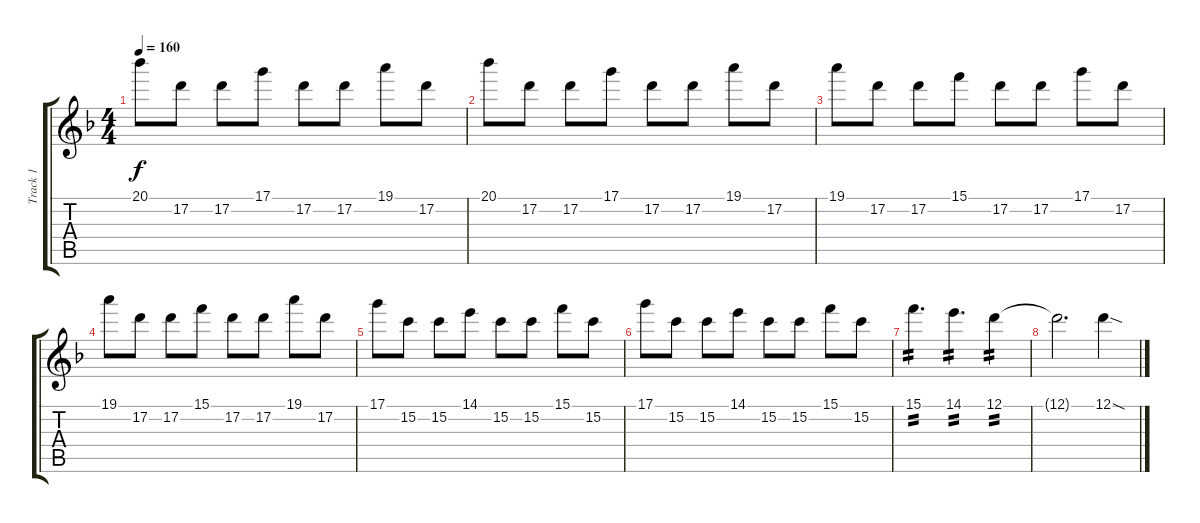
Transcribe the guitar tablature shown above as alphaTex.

\track ("Track 1" "Track 1") {instrument electricguitarjazz}
\staff {score tabs}
\tuning (D4 A3 F3 C3 G2 C2) {hide}
\ts (4 4)
\tempo 160
\clef g2
\ks dminor
20.1.8{dy f} 17.2.8 17.2.8 17.1.8 17.2.8 17.2.8 19.1.8 17.2.8 |
20.1.8 17.2.8 17.2.8 17.1.8 17.2.8 17.2.8 19.1.8 17.2.8 |
19.1.8 17.2.8 17.2.8 15.1.8 17.2.8 17.2.8 17.1.8 17.2.8 |
19.1.8 17.2.8 17.2.8 15.1.8 17.2.8 17.2.8 19.1.8 17.2.8 |
17.1.8 15.2.8 15.2.8 14.1.8 15.2.8 15.2.8 15.1.8 15.2.8 |
17.1.8 15.2.8 15.2.8 14.1.8 15.2.8 15.2.8 15.1.8 15.2.8 |
15.1.4{d tp 2} 14.1.4{d tp 2} 12.1.4{tp 2} |
12.1{t}.2{d} 12.1{sod}.4
